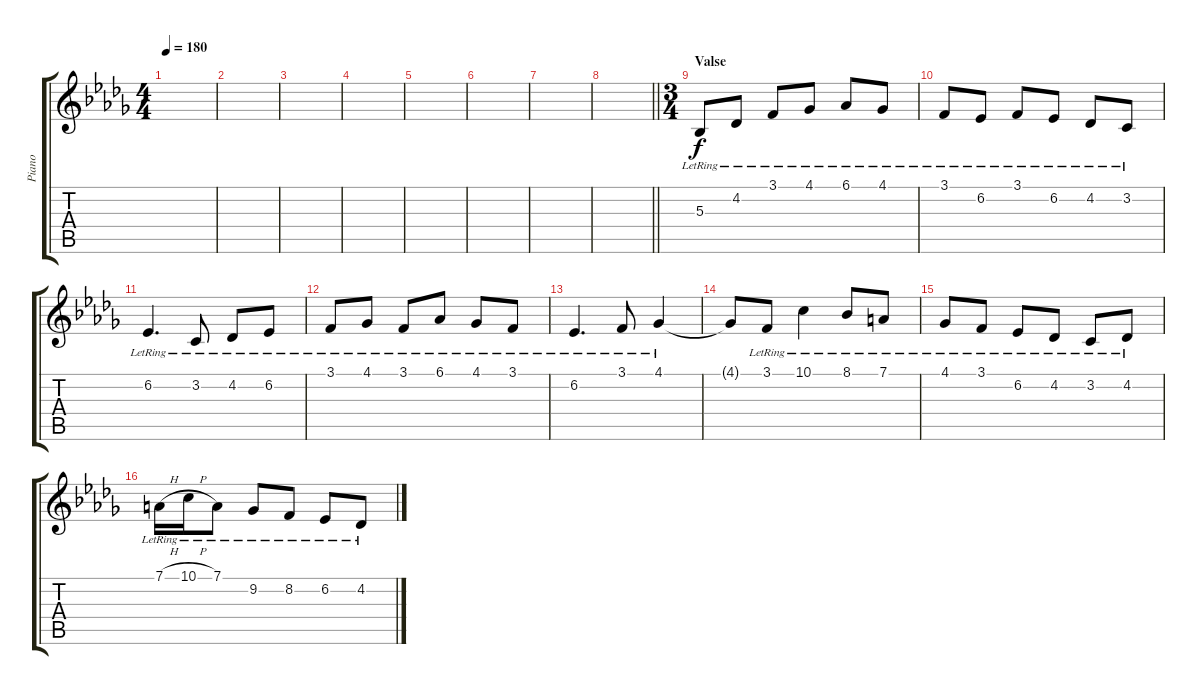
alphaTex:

\track ("Piano" "Piano") {instrument acousticgrandpiano}
\staff {score tabs}
\tuning (D4 A3 F3 C3 G2 D2) {hide}
\ts (4 4)
\tempo 180
\clef g2
\ks bbminor
|
|
|
|
|
|
|
\barLineRight lightlight
|
\ts (3 4)
\section ("" "Valse")
5.3{lr}.8 4.2{lr}.8 3.1{lr}.8 4.1{lr}.8 6.1{lr}.8 4.1{lr}.8 |
3.1{lr}.8 6.2{lr}.8 3.1{lr}.8 6.2{lr}.8 4.2{lr}.8 3.2{lr}.8 |
6.2{lr}.4{d} 3.2{lr}.8 4.2{lr}.8 6.2{lr}.8 |
3.1{lr}.8 4.1{lr}.8 3.1{lr}.8 6.1{lr}.8 4.1{lr}.8 3.1{lr}.8 |
6.2{lr}.4{d} 3.1{lr}.8 4.1{lr}.4 |
4.1{t}.8 3.1{lr}.8 10.1{lr}.4 8.1{lr}.8 7.1{lr}.8 |
4.1{lr}.8 3.1{lr}.8 6.2{lr}.8 4.2{lr}.8 3.2{lr}.8 4.2{lr}.8 |
7.1{h lr}.16 10.1{h lr}.16 7.1{lr}.8 9.2{lr}.8 8.2{lr}.8 6.2{lr}.8 4.2{lr}.8
